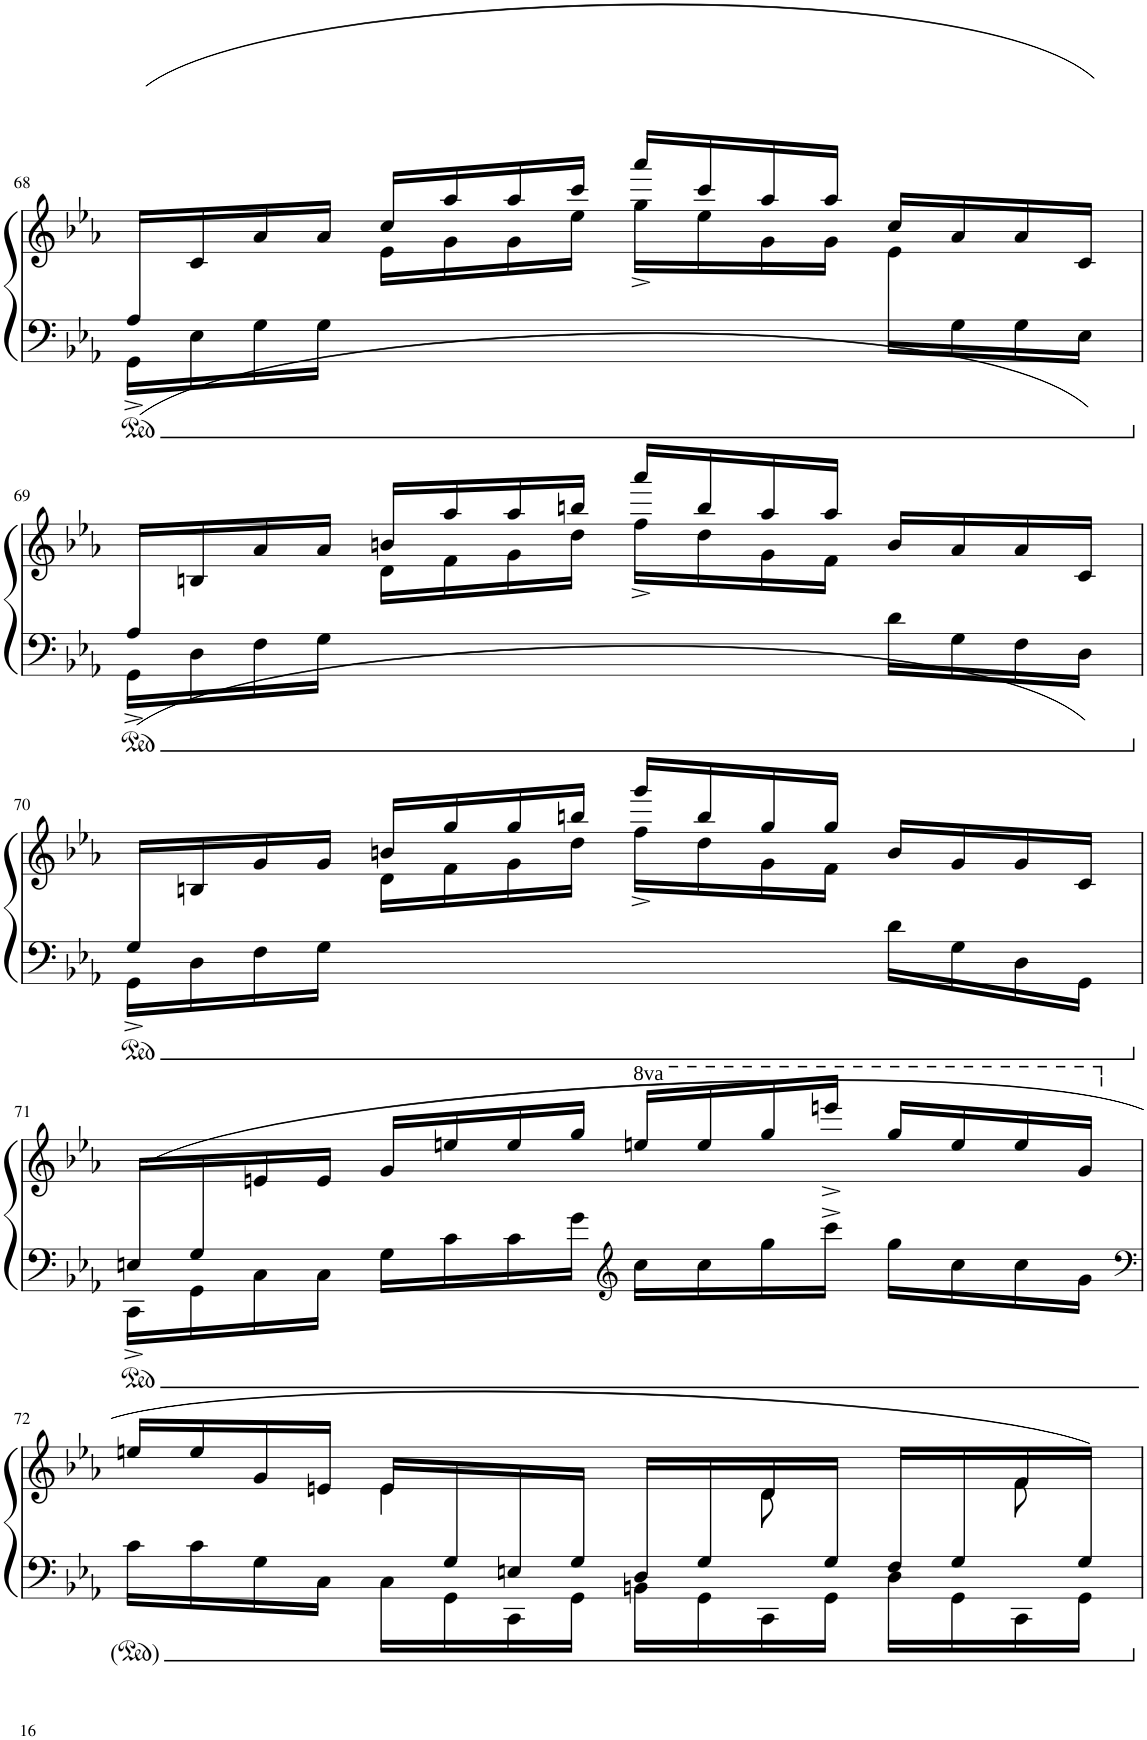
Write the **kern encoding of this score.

**kern	**kern
*part1	*part1
*staff2	*staff1
*I"Piano	*
*I'Pno	*
!!LO:PB:g=z
*clefF4	*clefG2
*k[b-e-a-]	*k[b-e-a-]
*M4/4	*M4/4
*met(c|)	*met(c|)
=68	=68
*^	*^
(16A-^/LL	16GG\LL	16ryy	4ryy
2...ryy	16E-\	16c/	.
.	16G\	16a-/	.
.	16G\JJ	16a-/JJ	.
.	16ryy	16cc/LL	16e-\LL
*v	*v	*	*
.	16aa-/	16g\
.	16aa-/	16g\
.	16ccc/JJ	16ee-\JJ
.	16aaa-^/LL	16gg\LL
.	16ccc/	16ee-\
.	16aa-/	16g\
.	16aa-/JJ	16g\JJ
.	16cc/LL	16e-\LL
*^	*	*
.	16G\	16a-/	8.ryy
.	16G\	16a-/	.
.	16E-\JJ	16c/JJ)	.
!!LO:LB:g=z	!!
=69	=69	=69	=69
(16A-^/LL	16GG\LL	16ryy	4ryy
2...ryy	16D\	16Bn/	.
.	16F\	16a-/	.
.	16G\JJ	16a-/JJ	.
.	2ryy	16bn/LL	16d\LL
.	.	16aa-/	16f\
.	.	16aa-/	16g\
.	.	16bbn/JJ	16dd\JJ
.	.	16aaa-^/LL	16ff\LL
.	.	16bb/	16dd\
.	.	16aa-/	16g\
.	.	16aa-/JJ	16f\JJ
.	16d\LL	16b/LL	4ryy
.	16G\	16a-/	.
.	16F\	16a-/	.
.	16D\JJ	16c/JJ)	.
!!LO:LB:g=z	!!
=70	=70	=70	=70
(16G^/LL	16GG\LL	16ryy	4ryy
2...ryy	16D\	16Bn/	.
.	16F\	16g/	.
.	16G\JJ	16g/JJ	.
.	2ryy	16bn/LL	16d\LL
.	.	16gg/	16f\
.	.	16gg/	16g\
.	.	16bbn/JJ	16dd\JJ
.	.	16ggg^/LL	16ff\LL
.	.	16bb/	16dd\
.	.	16gg/	16g\
.	.	16gg/JJ	16f\JJ
.	16d\LL	16b/LL	4ryy
.	16G\	16g/	.
.	16D\	16g/	.
.	16GG\JJ	16c/JJ)	.
*	*	*v	*v
!!LO:LB:g=z
=71	=71	=71
16En^/LL	16CC\LL	8ryy
16G/	16GG\	.
2..ryy	16C\	16en/
.	16C\JJ	16e/JJ
.	16G\LL	16g/LL
.	16c\	16een/
.	16c\	16ee/
.	16g\JJ	16gg/JJ
*clefG2	*	*
*	*	*8va
.	16cc\LL	16eeen/LL
.	16cc\	16eee/
.	16gg\	16ggg/
.	16ccc^\JJ	16eeeen^/JJ
.	16gg\LL	16ggg/LL
.	16cc\	16eee/
.	16cc\	16eee/
.	16g\JJ	16gg/JJ
!!LO:LB:g=z
=72	=72	=72
*clefF4	*	*
*	*	*X8va
*	*	*^
16ryy	16c\LL	16een/LL	4ryy
.	16c\	16ee/	.
.	16G\	16g/	.
.	16C\JJ	16en/JJ	.
.	16C\LL	16e/LL	4e\
16G/	16GG\	16ryy	.
16En/	16CC\	.	.
16G/JJ	16GG\JJ	.	.
16D/LL	16BBn\LL	.	8ryy
16G/	16GG\	.	.
16ryy	16CC\	16d/	8d\
16G/JJ	16GG\JJ	8.ryy	.
16F/LL	16D\LL	.	8ryy
16G/	16GG\	.	.
16ryy	16CC\	16f/	8f\
16G/JJ	16GG\JJ	16ryy	.
*v	*v	*	*
*	*v	*v
=	=
*-	*-
